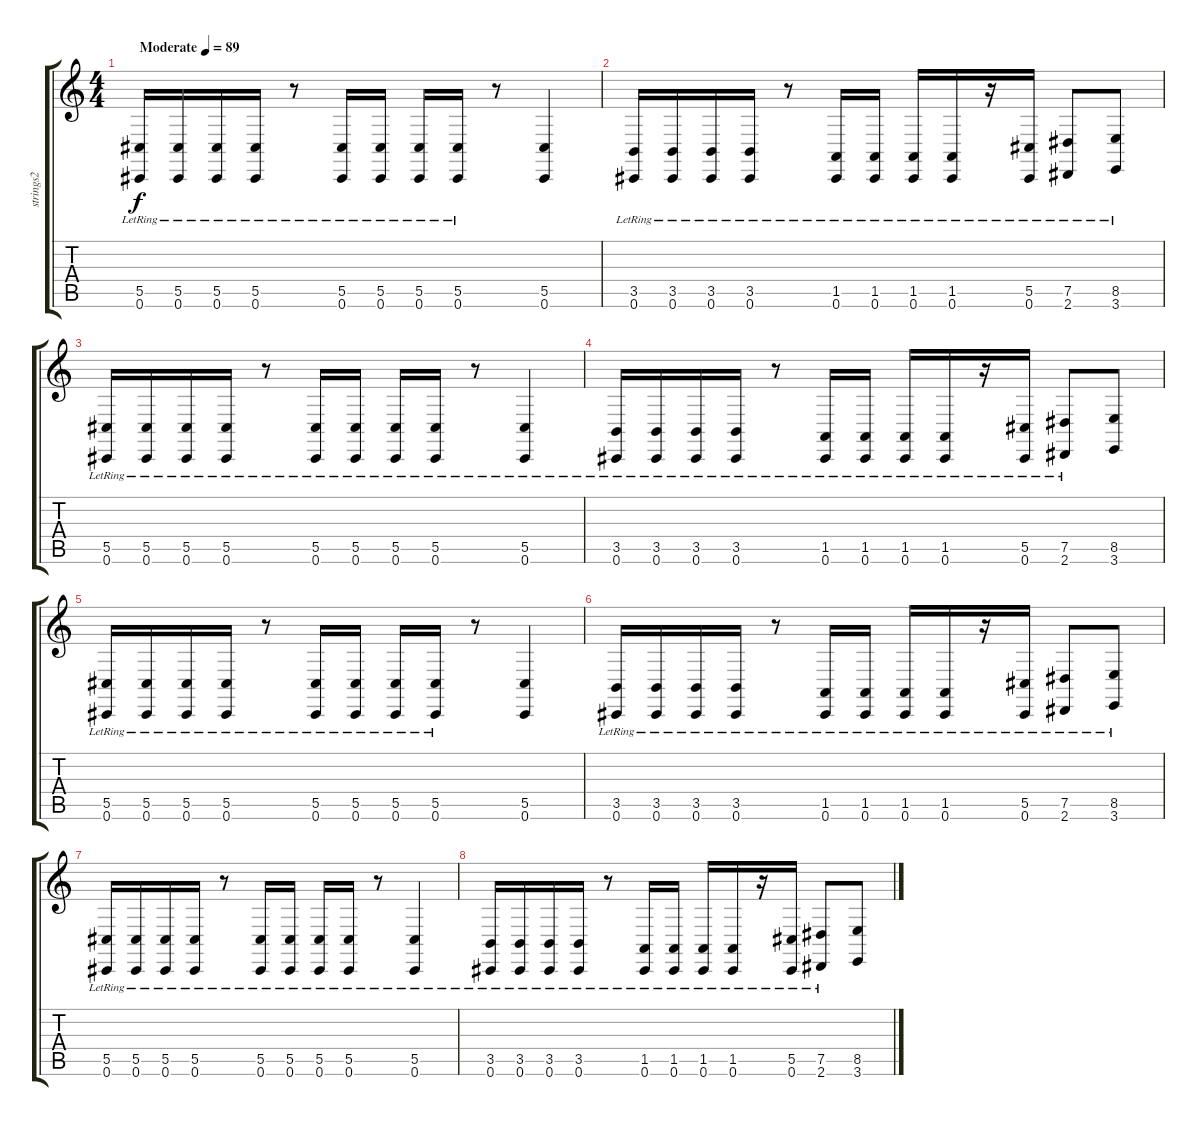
\track ("strings2" "strings2") {instrument cello}
\staff {score tabs}
\tuning (Eb4 Bb3 Gb3 Db3 Ab2 Db2) {hide}
\ts (4 4)
\tempo (89 "Moderate")
\clef g2
\ks c
(5.5 0.6{lr}).16{dy f instrument cello} (5.5 0.6{lr}).16 (5.5 0.6{lr}).16 (5.5 0.6{lr}).16 r.8 (5.5 0.6{lr}).16 (5.5 0.6{lr}).16 (5.5 0.6{lr}).16 (5.5 0.6{lr}).16 r.8 (5.5 0.6).4 |
(3.5 0.6{lr}).16 (3.5 0.6{lr}).16 (3.5 0.6{lr}).16 (3.5 0.6{lr}).16 r.8 (1.5 0.6{lr}).16 (1.5 0.6{lr}).16 (1.5 0.6{lr}).16 (1.5 0.6{lr}).16 r.16 (5.5 0.6{lr}).16 (7.5 2.6{lr}).8 (8.5 3.6{lr}).8 |
(5.5 0.6{lr}).16 (5.5 0.6{lr}).16 (5.5 0.6{lr}).16 (5.5 0.6{lr}).16 r.8 (5.5 0.6{lr}).16 (5.5 0.6{lr}).16 (5.5 0.6{lr}).16 (5.5 0.6{lr}).16 r.8 (5.5 0.6{lr}).4 |
(3.5 0.6{lr}).16 (3.5 0.6{lr}).16 (3.5 0.6{lr}).16 (3.5 0.6{lr}).16 r.8 (1.5 0.6{lr}).16 (1.5 0.6{lr}).16 (1.5 0.6{lr}).16 (1.5 0.6{lr}).16 r.16 (5.5 0.6{lr}).16 (7.5 2.6{lr}).8 (8.5 3.6).8 |
(5.5 0.6{lr}).16 (5.5 0.6{lr}).16 (5.5 0.6{lr}).16 (5.5 0.6{lr}).16 r.8 (5.5 0.6{lr}).16 (5.5 0.6{lr}).16 (5.5 0.6{lr}).16 (5.5 0.6{lr}).16 r.8 (5.5 0.6).4 |
(3.5 0.6{lr}).16 (3.5 0.6{lr}).16 (3.5 0.6{lr}).16 (3.5 0.6{lr}).16 r.8 (1.5 0.6{lr}).16 (1.5 0.6{lr}).16 (1.5 0.6{lr}).16 (1.5 0.6{lr}).16 r.16 (5.5 0.6{lr}).16 (7.5 2.6{lr}).8 (8.5 3.6{lr}).8 |
(5.5 0.6{lr}).16 (5.5 0.6{lr}).16 (5.5 0.6{lr}).16 (5.5 0.6{lr}).16 r.8 (5.5 0.6{lr}).16 (5.5 0.6{lr}).16 (5.5 0.6{lr}).16 (5.5 0.6{lr}).16 r.8 (5.5 0.6{lr}).4 |
(3.5 0.6{lr}).16 (3.5 0.6{lr}).16 (3.5 0.6{lr}).16 (3.5 0.6{lr}).16 r.8 (1.5 0.6{lr}).16 (1.5 0.6{lr}).16 (1.5 0.6{lr}).16 (1.5 0.6{lr}).16 r.16 (5.5 0.6{lr}).16 (7.5 2.6{lr}).8 (8.5 3.6).8
